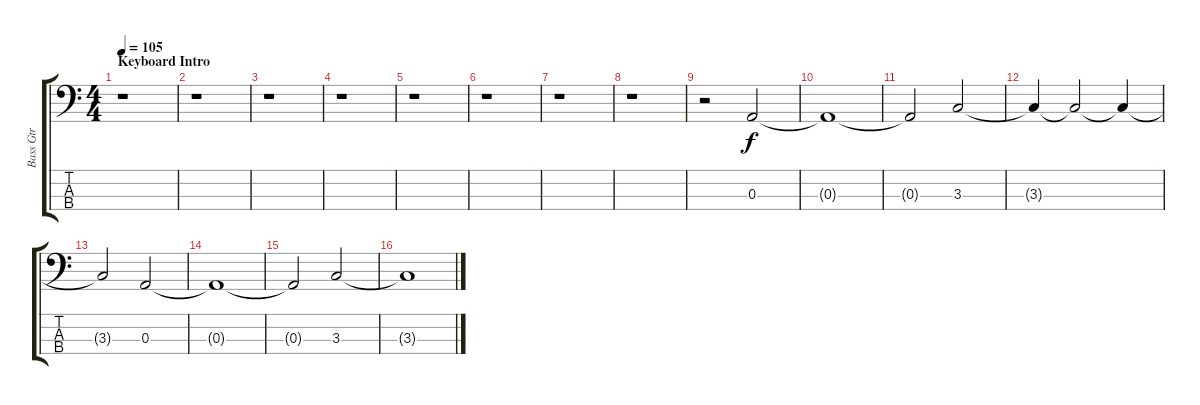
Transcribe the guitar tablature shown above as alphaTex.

\track ("Bass Gtr" "Bass Gtr") {instrument electricbassfinger}
\staff {score tabs}
\tuning (G2 D2 A1 E1) {hide}
\ts (4 4)
\section ("" "Keyboard Intro")
\tempo 105
\clef f4
\ks c
r.1{dy f instrument electricbassfinger} |
r.1 |
r.1 |
r.1 |
r.1 |
r.1 |
r.1 |
r.1 |
r.2 0.3.2 |
0.3{t}.1 |
0.3{t}.2 3.3.2 |
3.3{t}.4 3.3{t}.2 3.3{t}.4 |
3.3{t}.2 0.3.2 |
0.3{t}.1 |
0.3{t}.2 3.3.2 |
3.3{t}.1
